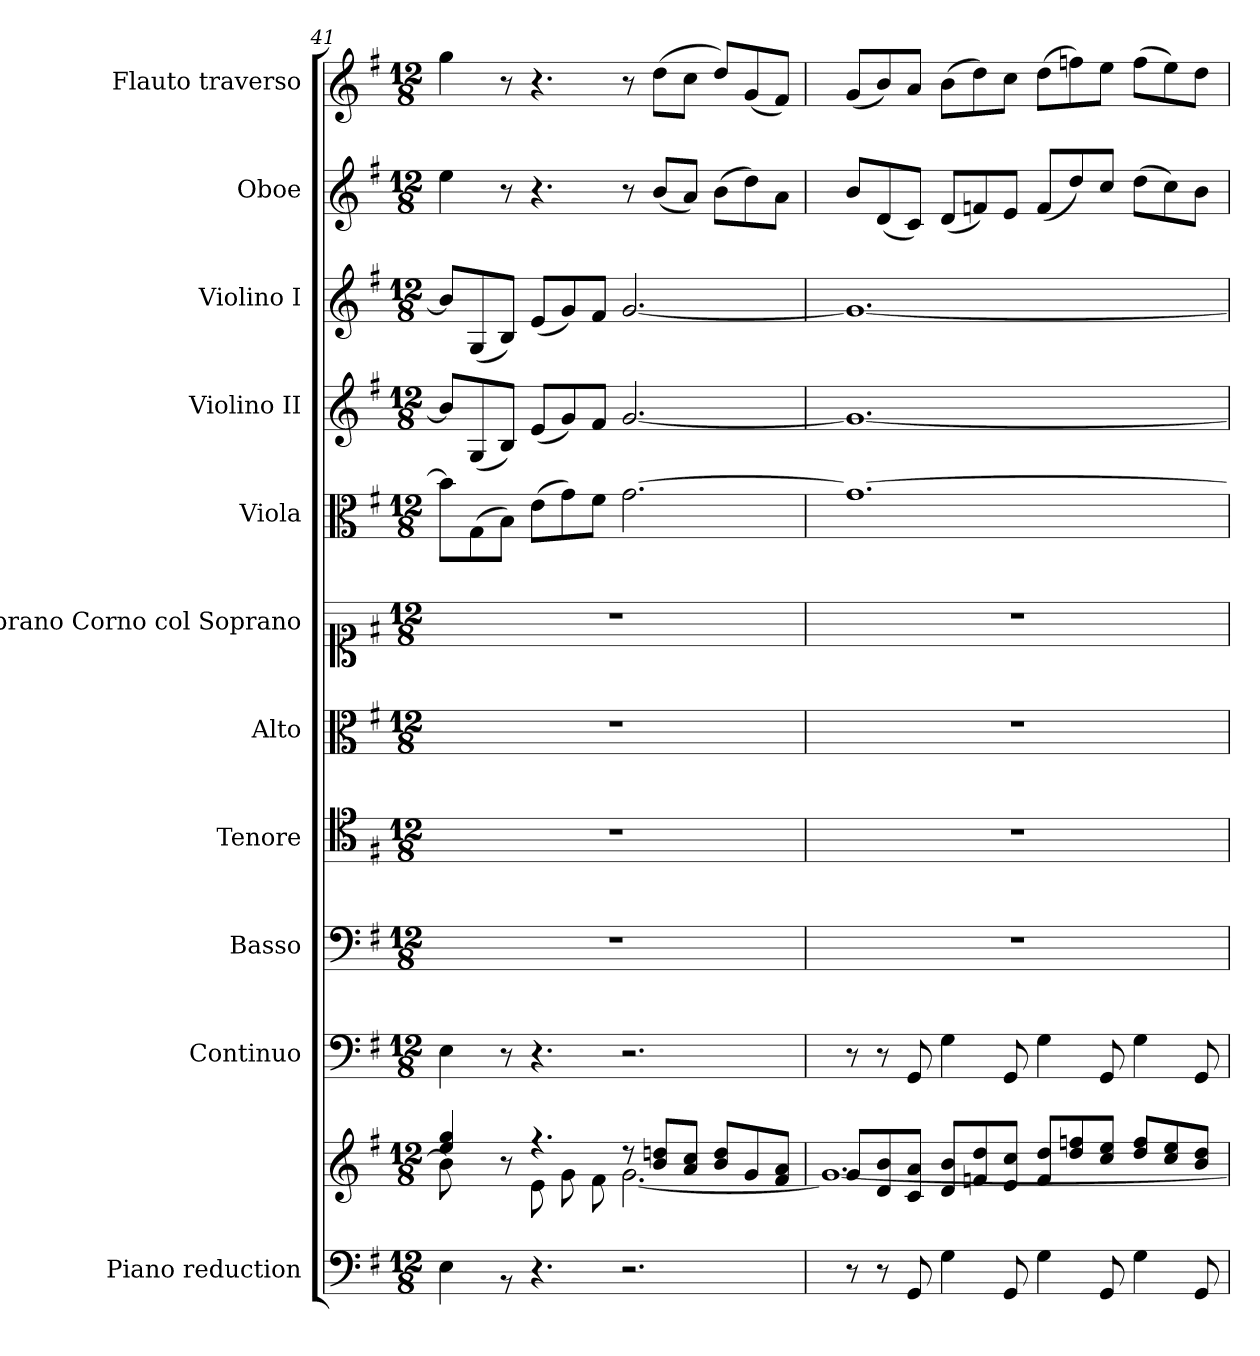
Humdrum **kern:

**kern	**kern	**kern	**kern	**kern	**kern	**kern	**kern	**kern	**kern	**kern	**kern
*part11	*part11	*part10	*part9	*part8	*part7	*part6	*part5	*part4	*part3	*part2	*part1
*staff12	*staff11	*staff10	*staff9	*staff8	*staff7	*staff6	*staff5	*staff4	*staff3	*staff2	*staff1
*I"Piano reduction	*	*I"Continuo	*I"Basso	*I"Tenore	*I"Alto	*I"Soprano Corno col Soprano	*I"Viola	*I"Violino II	*I"Violino I	*I"Oboe	*I"Flauto traverso
*I'Pno	*	*	*	*	*	*	*I'Vla	*I'Vln	*I'Vln	*I'Ob	*I'Fl
*clefF4	*clefG2	*clefF4	*clefF4	*clefC4	*clefC3	*clefC1	*clefC3	*clefG2	*clefG2	*clefG2	*clefG2
*k[f#]	*k[f#]	*k[f#]	*k[f#]	*k[f#]	*k[f#]	*k[f#]	*k[f#]	*k[f#]	*k[f#]	*k[f#]	*k[f#]
*M12/8	*M12/8	*M12/8	*M12/8	*M12/8	*M12/8	*M12/8	*M12/8	*M12/8	*M12/8	*M12/8	*M12/8
=41	=41	=41	=41	=41	=41	=41	=41	=41	=41	=41	=41
*^	*^	*	*	*	*	*	*	*	*	*	*
8ryy	4E\	4ee/ 4gg/	8b\L]	4E\	1.r	1.r	1.r	1.r	8b\L]	8b/L]	8b/L]	4ee\	4gg\
8G/	.	.	4ryy	.	.	.	.	.	(8G\	(8G/	(8G/	.	.
8B/J	8r	8r	.	8r	.	.	.	.	8B\J)	8B/J)	8B/J)	8r	8r
1ryy	4.r	4.r	8e\L	4.r	.	.	.	.	(8e\L	(8e/L	(8e/L	4.r	4.r
.	.	.	8g\	.	.	.	.	.	8g\)	8g/)	8g/)	.	.
.	.	.	8f#\J	.	.	.	.	.	8f#\J	8f#/J	8f#/J	.	.
.	2.r	8r	[2.g\	2.r	.	.	.	.	[2.g\	[2.g/	[2.g/	8r	8r
.	.	8b/ 8ddn/L	.	.	.	.	.	.	.	.	.	(8b/L	(8dd\L
.	.	8a/ 8cc/J	.	.	.	.	.	.	.	.	.	8a/J)	8cc\J
.	.	8b/ 8dd/L	.	.	.	.	.	.	.	.	.	(8b\L	8dd/L)
.	.	8g/	.	.	.	.	.	.	.	.	.	8dd\)	(8g/
8ryy	.	8f#/ 8a/J	.	.	.	.	.	.	.	.	.	8a\J	8f#/J)
*v	*v	*	*	*	*	*	*	*	*	*	*	*	*
!!LO:PB:g=z
=42	=42	=42	=42	=42	=42	=42	=42	=42	=42	=42	=42	=42
8r	8g/L	1.g_	8r	1.r	1.r	1.r	1.r	1.g_	1.g_	1.g_	8b/L	(8g/L
8r	8d/ 8b/	.	8r	.	.	.	.	.	.	.	(8d/	8b/)
8GG/	8c/ 8a/J	.	8GG/	.	.	.	.	.	.	.	8c/J)	8a/J
4G\	8d/ 8b/L	.	4G\	.	.	.	.	.	.	.	(8d/L	(8b\L
.	8fn/ 8dd/	.	.	.	.	.	.	.	.	.	8fn/)	8dd\)
8GG/	8e/ 8cc/J	.	8GG/	.	.	.	.	.	.	.	8e/J	8cc\J
4G\	8f/ 8dd/L	.	4G\	.	.	.	.	.	.	.	(8f/L	(8dd\L
.	8dd/ 8ffn/	.	.	.	.	.	.	.	.	.	8dd/)	8ffn\)
8GG/	8cc/ 8ee/J	.	8GG/	.	.	.	.	.	.	.	8cc/J	8ee\J
4G\	8dd/ 8ff/L	.	4G\	.	.	.	.	.	.	.	(8dd\L	(8ff\L
.	8cc/ 8ee/	.	.	.	.	.	.	.	.	.	8cc\)	8ee\)
8GG/	8b/ 8dd/J	.	8GG/	.	.	.	.	.	.	.	8b\J	8dd\J
*	*v	*v	*	*	*	*	*	*	*	*	*	*
=	=	=	=	=	=	=	=	=	=	=	=
*-	*-	*-	*-	*-	*-	*-	*-	*-	*-	*-	*-
